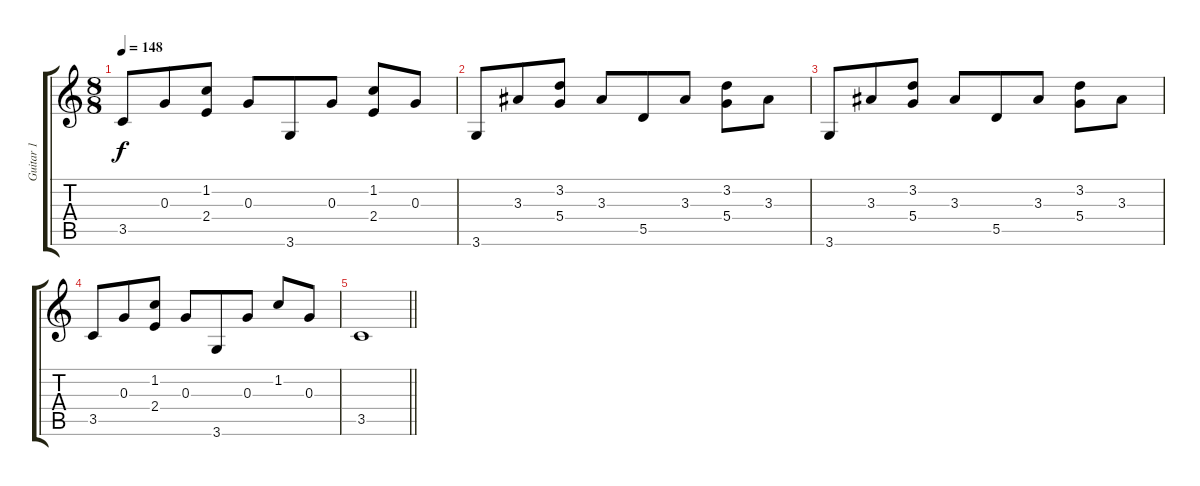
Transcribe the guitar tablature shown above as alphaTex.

\track ("Guitar 1" "Guitar 1") {instrument acousticguitarsteel}
\staff {score tabs}
\tuning (E4 B3 G3 D3 A2 E2) {hide}
\ts (8 8)
\tempo 148
\clef g2
\ks c
3.5.8{dy f} 0.3.8 (1.2 2.4).8 0.3.8 3.6.8 0.3.8 (1.2 2.4).8 0.3.8 |
3.6.8 3.3.8 (3.2 5.4).8 3.3.8 5.5.8 3.3.8 (3.2 5.4).8 3.3.8 |
3.6.8 3.3.8 (3.2 5.4).8 3.3.8 5.5.8 3.3.8 (3.2 5.4).8 3.3.8 |
3.5.8 0.3.8 (1.2 2.4).8 0.3.8 3.6.8 0.3.8 1.2.8 0.3.8 |
\barLineRight lightlight
3.5.1
